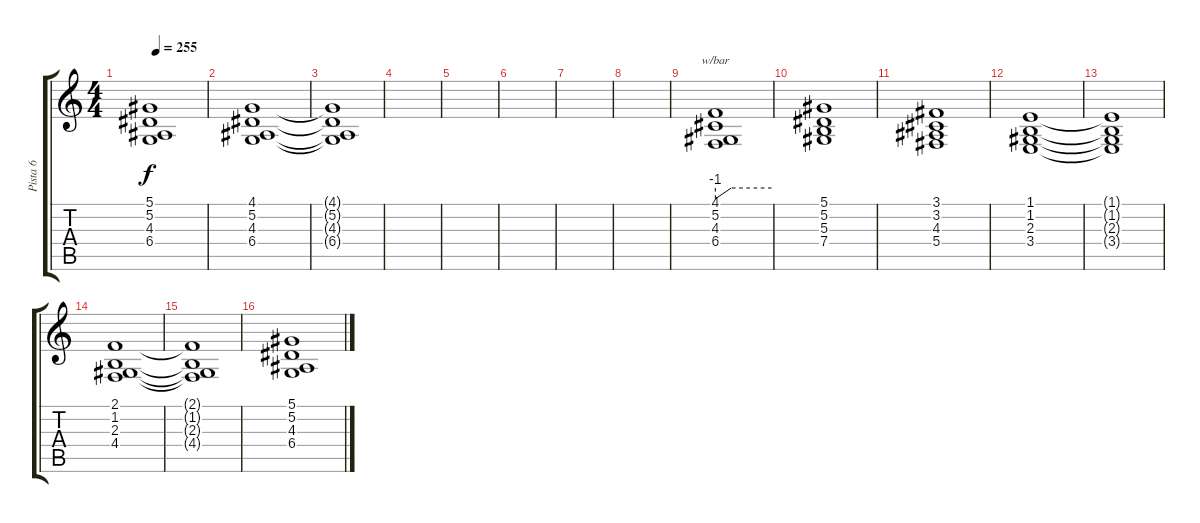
\track ("Pista 6" "Pista 6") {instrument choiraahs}
\staff {score tabs}
\tuning (Eb4 Bb3 Gb3 Db3 Ab2 Eb2) {hide}
\ts (4 4)
\tempo 255
\clef g2
\ks c
(5.1{t} 5.2{t} 4.3{t} 6.4{t}).1{dy f} |
(4.1 5.2 4.3 6.4).1 |
(4.1{t} 5.2{t} 4.3{t} 6.4{t}).1 |
|
|
|
|
|
(4.1 5.2 4.3 6.4).1{tbe (custom default 0 -4 17 0 60 0)} |
(5.1 5.2 5.3 7.4).1 |
(3.1 3.2 4.3 5.4).1 |
(1.1 1.2 2.3 3.4).1 |
(1.1{t} 1.2{t} 2.3{t} 3.4{t}).1 |
(2.1 1.2 2.3 4.4).1 |
(2.1{t} 1.2{t} 2.3{t} 4.4{t}).1 |
(5.1 5.2 4.3 6.4).1
